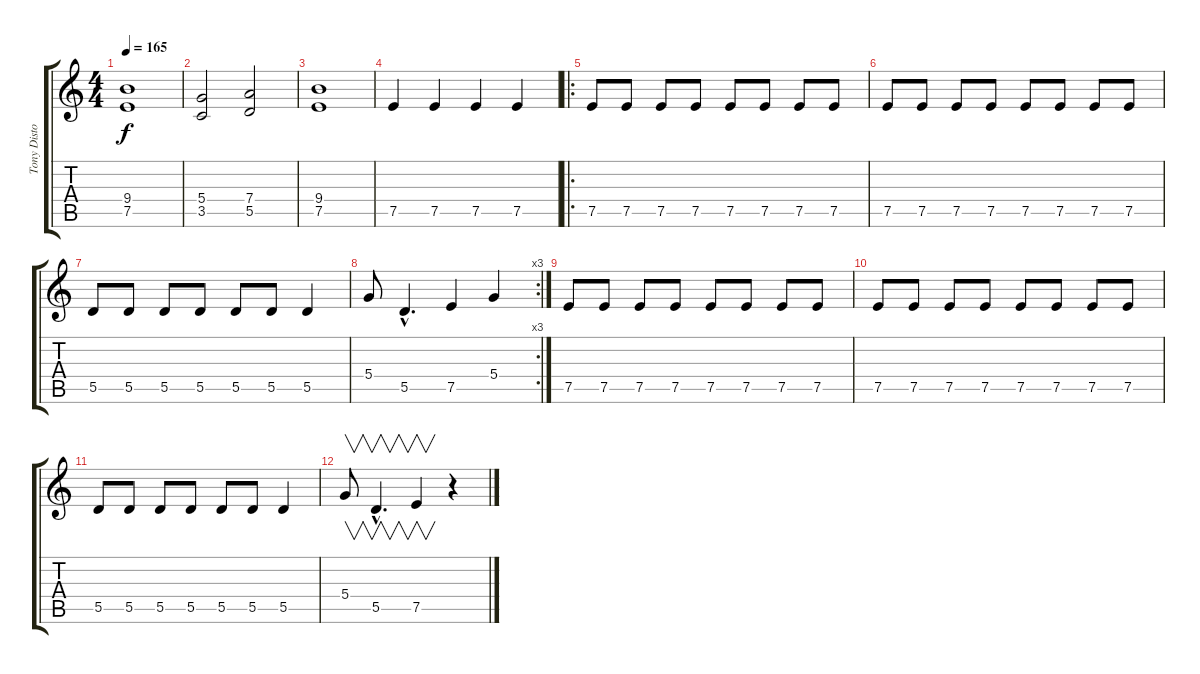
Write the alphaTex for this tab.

\track ("Tony Distortion" "Tony Disto") {instrument distortionguitar}
\staff {score tabs}
\tuning (E4 B3 G3 D3 A2 E2) {hide}
\ts (4 4)
\tempo 165
\clef g2
\ks c
(9.4 7.5).1{dy f} |
(5.4 3.5).2 (7.4 5.5).2 |
(9.4 7.5).1 |
7.5.4 7.5.4 7.5.4 7.5.4 |
\ro
7.5.8 7.5.8 7.5.8 7.5.8 7.5.8 7.5.8 7.5.8 7.5.8 |
7.5.8 7.5.8 7.5.8 7.5.8 7.5.8 7.5.8 7.5.8 7.5.8 |
5.5.8 5.5.8 5.5.8 5.5.8 5.5.8 5.5.8 5.5.4 |
\rc 3
5.4.8 5.5{hac}.4{d} 7.5.4 5.4.4 |
7.5.8 7.5.8 7.5.8 7.5.8 7.5.8 7.5.8 7.5.8 7.5.8 |
7.5.8 7.5.8 7.5.8 7.5.8 7.5.8 7.5.8 7.5.8 7.5.8 |
5.5.8 5.5.8 5.5.8 5.5.8 5.5.8 5.5.8 5.5.4 |
5.4.8{v} 5.5{hac}.4{v d} 7.5.4{v} r.4
